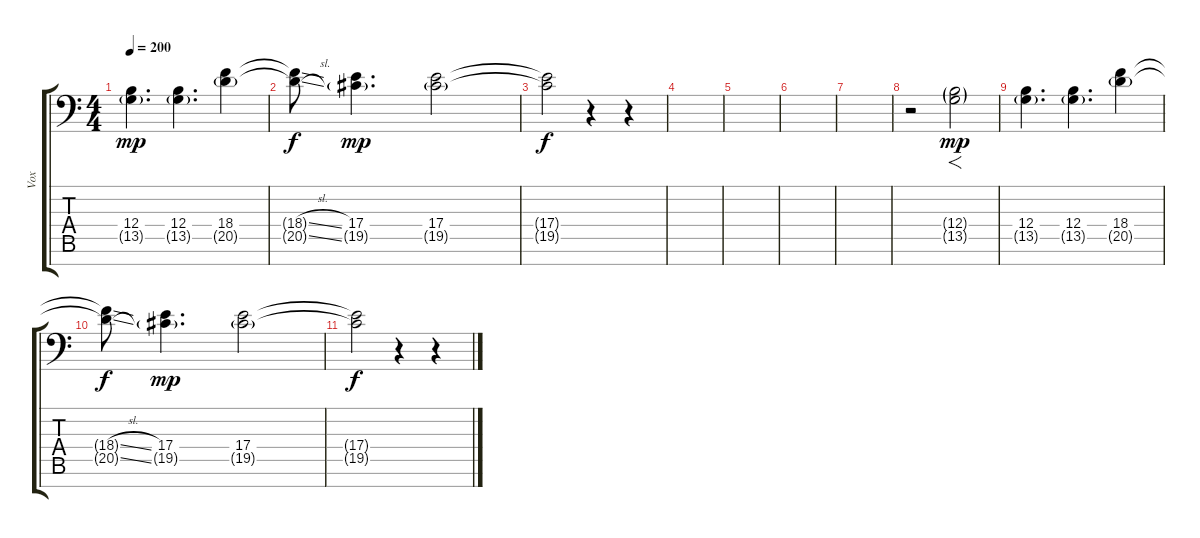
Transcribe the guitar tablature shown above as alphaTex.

\track ("Vox" "Vox") {instrument cello}
\staff {score tabs}
\tuning (Db4 Ab3 E3 B2 Gb2 B1 Gb1) {hide}
\ts (4 4)
\tempo 200
\clef f4
\ks c
(12.4 13.5{g}).4{d dy mp} (12.4 13.5{g}).4{d} (18.4 20.5{g}).4 |
(18.4{sl t} 20.5{sl t}).8{dy f} (17.4 19.5{g}).4{d dy mp} (17.4 19.5{g}).2 |
(17.4{t} 19.5{t}).2{dy f} r.4 r.4 |
|
|
|
|
r.2 (12.4{g} 13.5{g}).2{f dy mp} |
(12.4 13.5{g}).4{d} (12.4 13.5{g}).4{d} (18.4 20.5{g}).4 |
(18.4{sl t} 20.5{sl t}).8{dy f} (17.4 19.5{g}).4{d dy mp} (17.4 19.5{g}).2 |
(17.4{t} 19.5{t}).2{dy f} r.4 r.4
